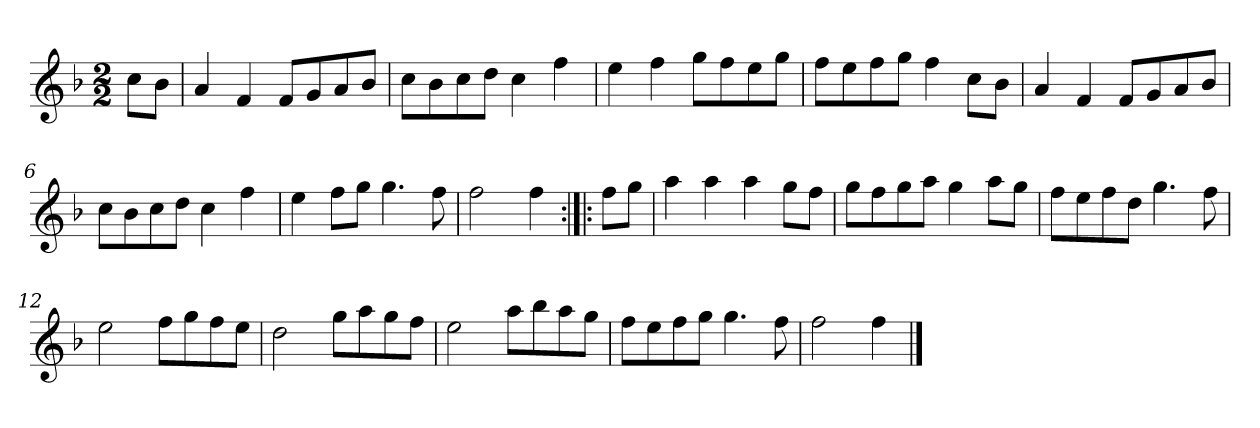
**kern
*part1
*staff1
*clefG2
*k[b-]
*F:
*M2/2
*MM120
=
8cc\L
8b-\J
=1
4a
4f
8f/L
8g/
8a/
8b-/J
=2
8cc\L
8b-\
8cc\
8dd\J
4cc
4ff
=3
4ee
4ff
8gg\L
8ff\
8ee\
8gg\J
=4
8ff\L
8ee\
8ff\
8gg\J
4ff
8cc\L
8b-\J
=5
4a
4f
8f/L
8g/
8a/
8b-/J
=6
8cc\L
8b-\
8cc\
8dd\J
4cc
4ff
=7
4ee
8ff\L
8gg\J
4.gg
8ff
=8
2ff
4ff
=:|!|:
8ff\L
8gg\J
=9
4aa
4aa
4aa
8gg\L
8ff\J
=10
8gg\L
8ff\
8gg\
8aa\J
4gg
8aa\L
8gg\J
=11
8ff\L
8ee\
8ff\
8dd\J
4.gg
8ff
=12
2ee
8ff\L
8gg\
8ff\
8ee\J
=13
2dd
8gg\L
8aa\
8gg\
8ff\J
=14
2ee
8aa\L
8bb-\
8aa\
8gg\J
=15
8ff\L
8ee\
8ff\
8gg\J
4.gg
8ff
=16
2ff
4ff
==
*-
